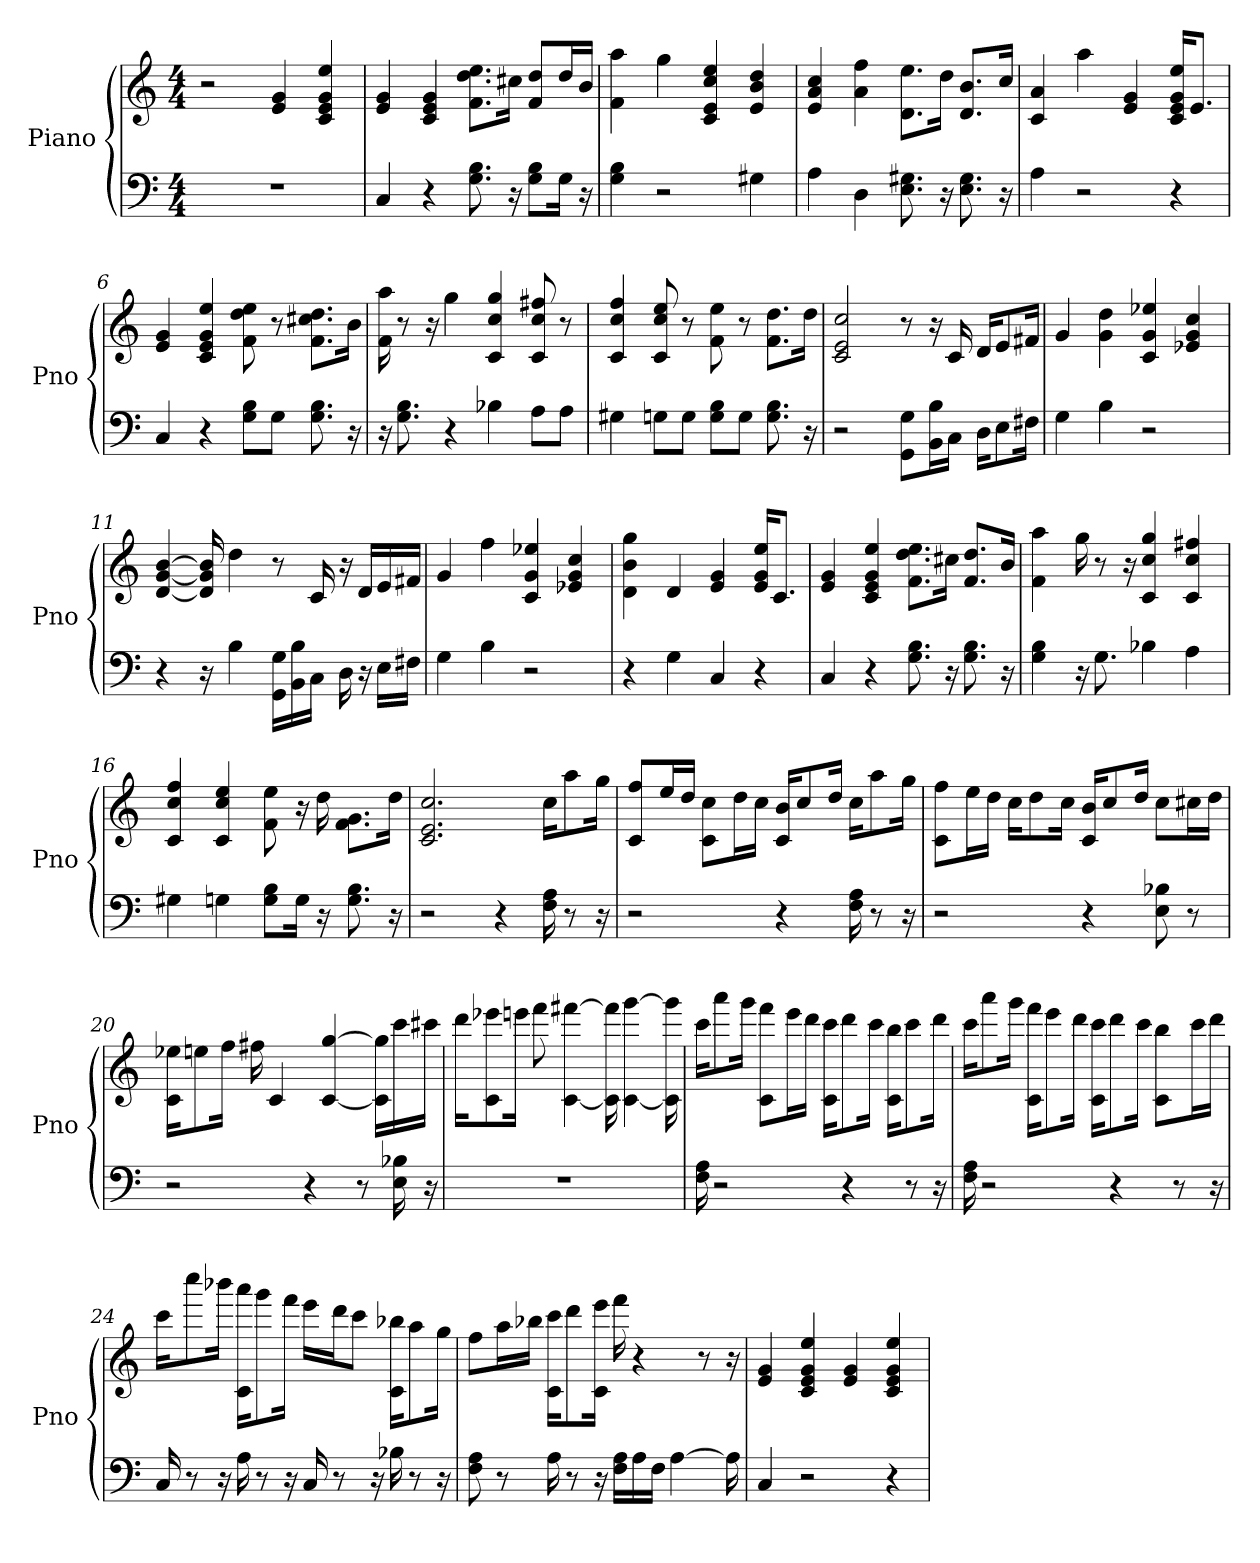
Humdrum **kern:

**kern	**kern
*part1	*part1
*staff2	*staff1
*I"Piano	*
*I'Pno	*
*clefF4	*clefG2
*k[]	*k[]
*C:	*C:
*M4/4	*M4/4
*MM128	*MM128
=1	=1
1r	2r
.	4e 4g
.	4c 4ee 4e 4g
=2	=2
4C	4e 4g
4r	4c 4e 4g
8.G 8.B	8.ee\ 8.f\ 8.dd\L
16r	16cc#\Jk
8B\ 8G\L	8f/ 8dd/L
16G\Jk	16dd/L
16r	16b/JJ
=3	=3
4B 4G	4f 4aa
2r	4gg
.	4ee 4e 4cc 4c
4G#	4b 4e 4dd
=4	=4
4A	4cc 4e 4a
4D	4ff 4a
8.E 8.G#	8.ee\ 8.d\L
16r	16dd\Jk
8.E 8.G#	8.d/ 8.b/L
16r	16cc/Jk
=5	=5
4A	4c 4a
2r	4aa
.	4g 4e
4r	16ee/ 16g/ 16e/ 16c/KL
.	8.e/J
=6	=6
4C	4e 4g
4r	4c 4e 4ee 4g
8B\ 8G\L	8ee 8f 8dd
8G\J	8r
8.G 8.B	8.cc#\ 8.f\ 8.dd\L
16r	16b\Jk
=7	=7
16r	16aa 16f
8.G 8.B	8r
.	16r
4r	4gg
4B-	4gg 4cc 4c
8A\L	8cc 8ff# 8c
8A\J	8r
=8	=8
4G#	4cc 4ff 4c
8G\L	8ee 8cc 8c
8G\J	8r
8G\ 8B\L	8f 8ee
8G\J	8r
8.B 8.G	8.dd\ 8.f\L
16r	16dd\Jk
=9	=9
2r	2cc 2c 2e
8G\ 8GG\L	8r
16B\ 16BB\L	16r
16C\JJ	16c
16D\KL	16d/KL
8E\	8e/
16F#\Jk	16f#/Jk
=10	=10
4G	4g
4B	4dd 4g
2r	4c 4ee- 4g
.	4g 4cc 4e-
=11	=11
4r	[4b [4d [4g
16r	16b] 16d] 16g]
4B	4dd
16G\ 16GG\LL	8r
16B\ 16BB\	.
16C\JJ	16c
16D	16r
16r	16d/LL
16E\LL	16e/
16F#\JJ	16f#/JJ
=12	=12
4G	4g
4B	4ff
2r	4g 4ee- 4c
.	4g 4e- 4cc
=13	=13
4r	4d 4gg 4b
4G	4d
4C	4e 4g
4r	16e/ 16g/ 16ee/KL
.	8.c/J
=14	=14
4C	4e 4g
4r	4e 4g 4ee 4c
8.B 8.G	8.ee\ 8.f\ 8.dd\L
16r	16cc#\Jk
8.G 8.B	8.f/ 8.dd/L
16r	16b/Jk
=15	=15
4G 4B	4f 4aa
16r	16gg
8.G	8r
.	16r
4B-	4cc 4gg 4c
4A	4cc 4ff# 4c
=16	=16
4G#	4ff 4cc 4c
4G	4cc 4ee 4c
8G\ 8B\L	8ee 8f
16G\Jk	16r
16r	16dd
8.G 8.B	8.g\ 8.f\L
16r	16dd\Jk
=17	=17
2r	2.e 2.cc 2.c
4r	.
16A 16F	16cc\KL
8r	8aa\
16r	16gg\Jk
=18	=18
2r	8c/ 8ff/L
.	16ee/L
.	16dd/JJ
.	8cc\ 8c\L
.	16dd\L
.	16cc\JJ
4r	16c/ 16b/KL
.	8cc/
.	16dd/Jk
16A 16F	16cc\KL
8r	8aa\
16r	16gg\Jk
=19	=19
2r	8ff\ 8c\L
.	16ee\L
.	16dd\JJ
.	16cc\KL
.	8dd\
.	16cc\Jk
4r	16c/ 16b/KL
.	8cc/
.	16dd/Jk
8B- 8E	8cc\L
8r	16cc#\L
.	16dd\JJ
=20	=20
2r	16ee-\ 16c\KL
.	8ee\
.	16ff\Jk
.	16ff#
.	4c
4r	.
.	[4c [4gg
8r	.
.	16c]\ 16gg]\LL
16E 16B-	16ccc\
16r	16ccc#\JJ
=21	=21
1r	16ddd\KL
.	8eee-\ 8c\
.	16eee\Jk
.	8fff
.	[4fff# [4c
.	16fff#] 16c]
.	[4ggg [4c
.	16ggg] 16c]
=22	=22
16A 16F	16ccc\KL
2r	8aaa\
.	16ggg\Jk
.	8fff\ 8c\L
.	16eee\L
.	16ddd\JJ
.	16ccc\ 16c\KL
4r	8ddd\
.	16ccc\Jk
.	16bb\ 16c\KL
8r	8ccc\
16r	16ddd\Jk
=23	=23
16F 16A	16ccc\KL
2r	8aaa\
.	16ggg\Jk
.	16fff\ 16c\KL
.	8eee\
.	16ddd\Jk
.	16ccc\ 16c\KL
4r	8ddd\
.	16ccc\Jk
.	8c\ 8bb\L
8r	.
.	16ccc\L
16r	16ddd\JJ
=24	=24
16C	16ccc\KL
8r	8cccc\
16r	16bbb-\Jk
16A	16aaa\ 16c\KL
8r	8ggg\
16r	16fff\Jk
16C	16eee\LL
8r	16ddd\J
.	8ccc\J
16r	.
16B-	16bb-\ 16c\KL
8r	8aa\
16r	16gg\Jk
=25	=25
8F 8A	8ff\L
8r	16aa\L
.	16bb-\JJ
16A	16ccc\ 16c\KL
8r	8ddd\
16r	16eee\ 16c\Jk
16F\ 16A\LL	16fff
16A\	4r
16F\JJ	.
[4A	.
.	8r
16A]	16r
=26	=26
4C	4e 4g
2r	4c 4e 4ee 4g
.	4g 4e
4r	4ee 4g 4e 4c
=	=
*-	*-
